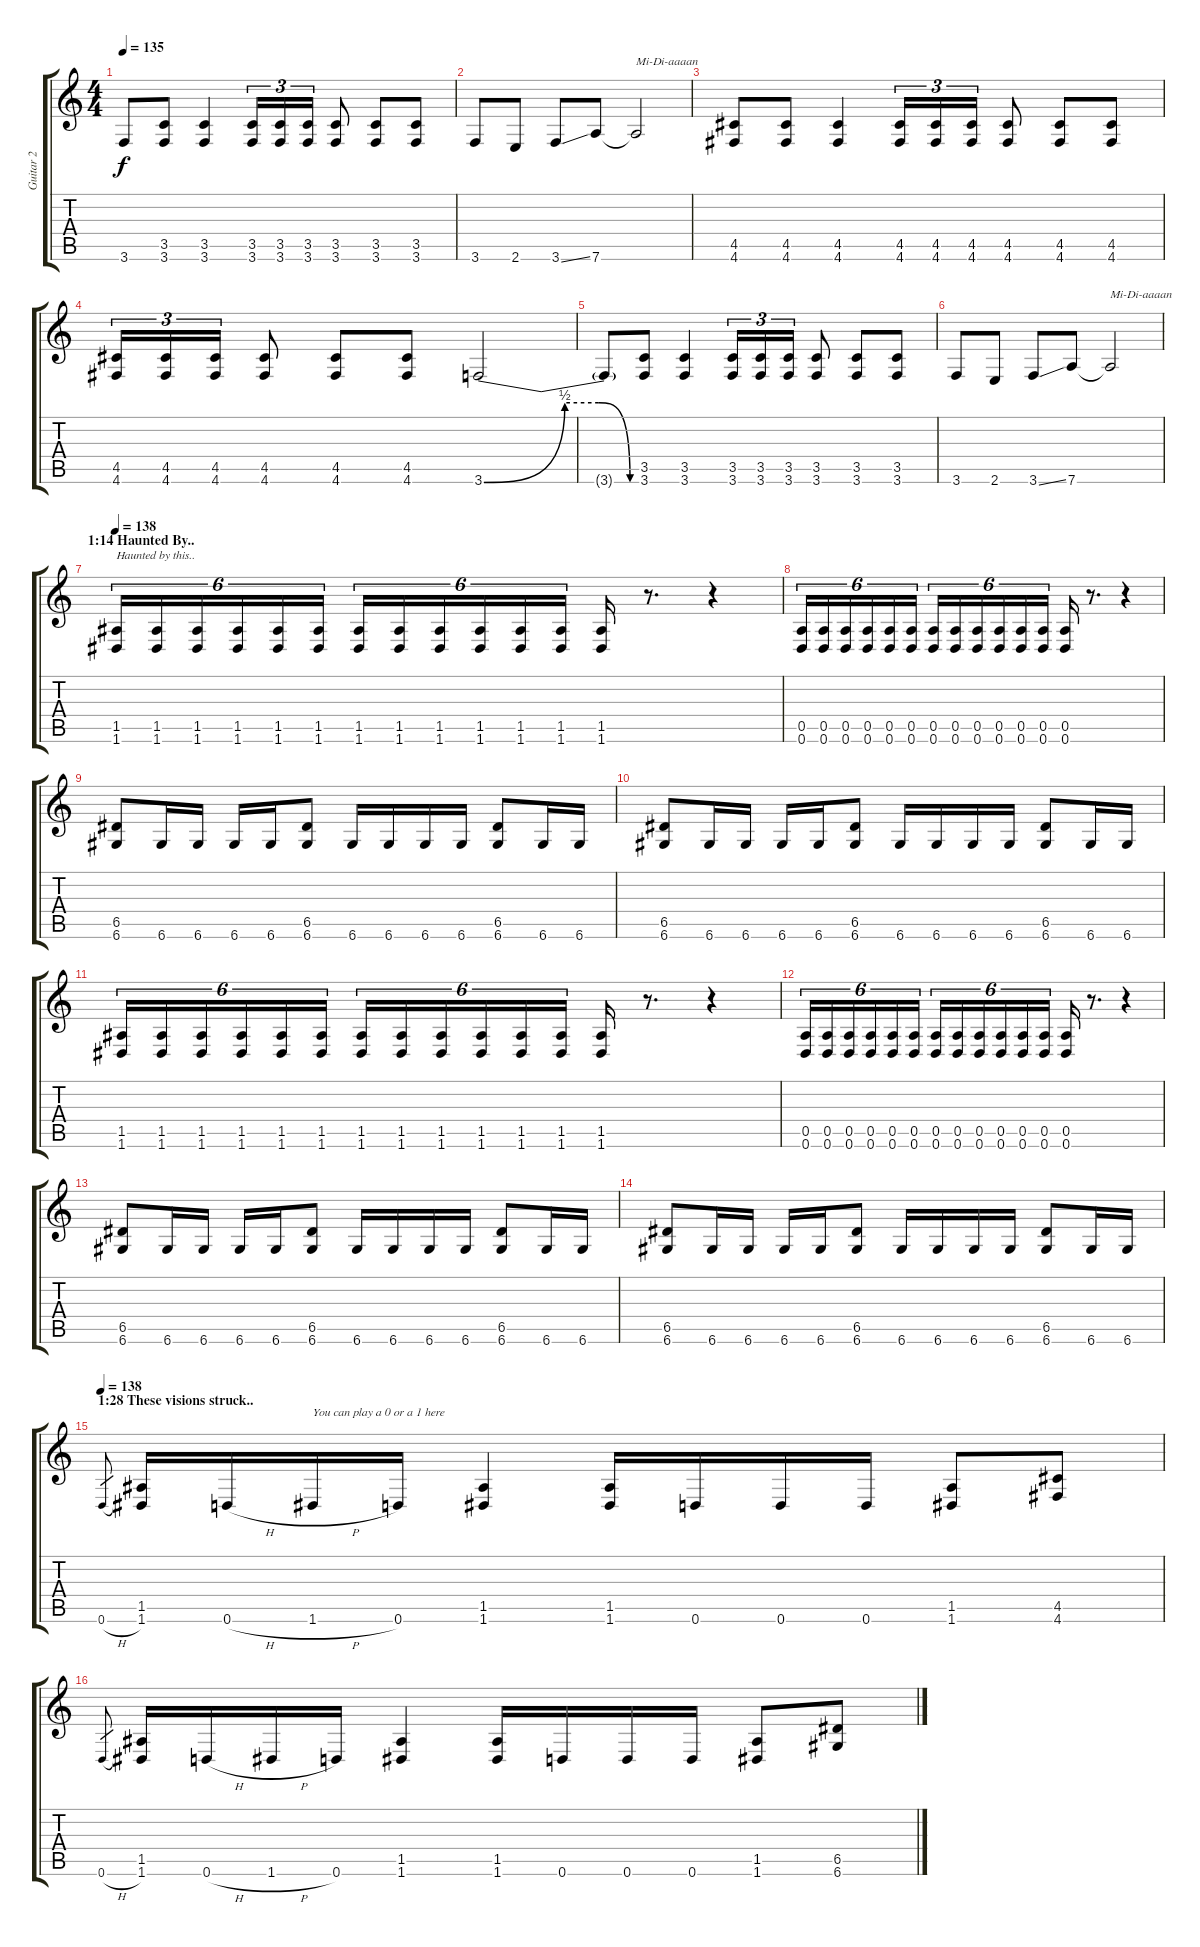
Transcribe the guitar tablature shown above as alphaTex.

\track ("Guitar 2" "Guitar 2") {instrument distortionguitar}
\staff {score tabs}
\tuning (E4 B3 G3 D3 A2 D2) {hide}
\ts (4 4)
\tempo 135
\clef g2
\ks c
3.6{t}.8{dy f} (3.5 3.6).8 (3.5 3.6).4 (3.5 3.6).16{tu (3 2)} (3.5 3.6).16{tu (3 2)} (3.5 3.6).16{tu (3 2)} (3.5 3.6).8 (3.5 3.6).8 (3.5 3.6).8 |
3.6.8 2.6.8 3.6{ss}.8 7.6.8 7.6{t}.2{txt "Mi-Di-aaaan"} |
(4.5 4.6).8 (4.5 4.6).8 (4.5 4.6).4 (4.5 4.6).16{tu (3 2)} (4.5 4.6).16{tu (3 2)} (4.5 4.6).16{tu (3 2)} (4.5 4.6).8 (4.5 4.6).8 (4.5 4.6).8 |
(4.5 4.6).16{tu (3 2)} (4.5 4.6).16{tu (3 2)} (4.5 4.6).16{tu (3 2)} (4.5 4.6).8 (4.5 4.6).8 (4.5 4.6).8 3.6{be (custom 0 0 31 2 44 2 56 0 60 0)}.2 |
3.6{t}.8 (3.5 3.6).8 (3.5 3.6).4 (3.5 3.6).16{tu (3 2)} (3.5 3.6).16{tu (3 2)} (3.5 3.6).16{tu (3 2)} (3.5 3.6).8 (3.5 3.6).8 (3.5 3.6).8 |
3.6.8 2.6.8 3.6{ss}.8 7.6.8 7.6{t}.2{txt "Mi-Di-aaaan"} |
\section ("" "1:14 Haunted By..")
\tempo 138
(1.5 1.6).16{tu (6 4) txt "Haunted by this.." volume 9} (1.5 1.6).16{tu (6 4)} (1.5 1.6).16{tu (6 4)} (1.5 1.6).16{tu (6 4)} (1.5 1.6).16{tu (6 4)} (1.5 1.6).16{tu (6 4)} (1.5 1.6).16{tu (6 4)} (1.5 1.6).16{tu (6 4)} (1.5 1.6).16{tu (6 4)} (1.5 1.6).16{tu (6 4)} (1.5 1.6).16{tu (6 4)} (1.5 1.6).16{tu (6 4)} (1.5 1.6).16 r.8{d} r.4 |
(0.5 0.6).16{tu (6 4)} (0.5 0.6).16{tu (6 4)} (0.5 0.6).16{tu (6 4)} (0.5 0.6).16{tu (6 4)} (0.5 0.6).16{tu (6 4)} (0.5 0.6).16{tu (6 4)} (0.5 0.6).16{tu (6 4)} (0.5 0.6).16{tu (6 4)} (0.5 0.6).16{tu (6 4)} (0.5 0.6).16{tu (6 4)} (0.5 0.6).16{tu (6 4)} (0.5 0.6).16{tu (6 4)} (0.5 0.6).16 r.8{d} r.4 |
(6.5 6.6).8 6.6.16 6.6.16 6.6.16 6.6.16 (6.5 6.6).8 6.6.16 6.6.16 6.6.16 6.6.16 (6.5 6.6).8 6.6.16 6.6.16 |
(6.5 6.6).8 6.6.16 6.6.16 6.6.16 6.6.16 (6.5 6.6).8 6.6.16 6.6.16 6.6.16 6.6.16 (6.5 6.6).8 6.6.16 6.6.16 |
(1.5 1.6).16{tu (6 4)} (1.5 1.6).16{tu (6 4)} (1.5 1.6).16{tu (6 4)} (1.5 1.6).16{tu (6 4)} (1.5 1.6).16{tu (6 4)} (1.5 1.6).16{tu (6 4)} (1.5 1.6).16{tu (6 4)} (1.5 1.6).16{tu (6 4)} (1.5 1.6).16{tu (6 4)} (1.5 1.6).16{tu (6 4)} (1.5 1.6).16{tu (6 4)} (1.5 1.6).16{tu (6 4)} (1.5 1.6).16 r.8{d} r.4 |
(0.5 0.6).16{tu (6 4)} (0.5 0.6).16{tu (6 4)} (0.5 0.6).16{tu (6 4)} (0.5 0.6).16{tu (6 4)} (0.5 0.6).16{tu (6 4)} (0.5 0.6).16{tu (6 4)} (0.5 0.6).16{tu (6 4)} (0.5 0.6).16{tu (6 4)} (0.5 0.6).16{tu (6 4)} (0.5 0.6).16{tu (6 4)} (0.5 0.6).16{tu (6 4)} (0.5 0.6).16{tu (6 4)} (0.5 0.6).16 r.8{d} r.4 |
(6.5 6.6).8 6.6.16 6.6.16 6.6.16 6.6.16 (6.5 6.6).8 6.6.16 6.6.16 6.6.16 6.6.16 (6.5 6.6).8 6.6.16 6.6.16 |
(6.5 6.6).8 6.6.16 6.6.16 6.6.16 6.6.16 (6.5 6.6).8 6.6.16 6.6.16 6.6.16 6.6.16 (6.5 6.6).8 6.6.16 6.6.16 |
\section ("" "1:28 These visions struck..")
\tempo 138
0.6{h}.8{gr} (1.5 1.6).16 0.6{h}.16 1.6{h}.16{txt "You can play a 0 or a 1 here"} 0.6.16 (1.5 1.6).4 (1.5 1.6).16 0.6.16 0.6.16 0.6.16 (1.5 1.6).8 (4.5 4.6).8 |
0.6{h}.8{gr} (1.5 1.6).16 0.6{h}.16 1.6{h}.16 0.6.16 (1.5 1.6).4 (1.5 1.6).16 0.6.16 0.6.16 0.6.16 (1.5 1.6).8 (6.5 6.6).8
